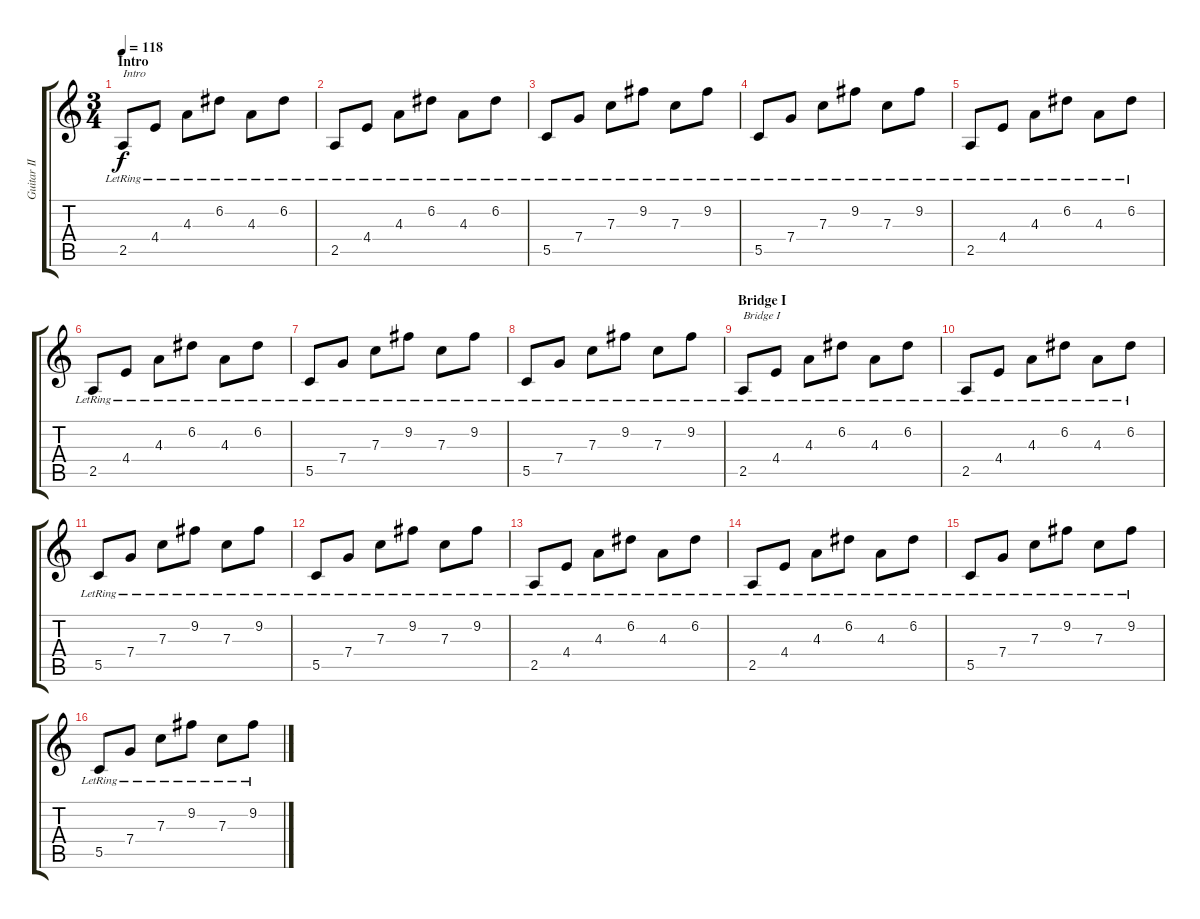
\track ("Guitar II [Brent Hinds]" "Guitar II ") {instrument distortionguitar}
\staff {score tabs}
\tuning (D4 A3 F3 C3 G2 D2) {hide}
\ts (3 4)
\section ("" "Intro")
\tempo 118
\clef g2
\ks c
2.5{lr}.8{txt "Intro" dy f instrument distortionguitar} 4.4{lr}.8 4.3{lr}.8 6.2{lr}.8 4.3{lr}.8 6.2{lr}.8 |
2.5{lr}.8 4.4{lr}.8 4.3{lr}.8 6.2{lr}.8 4.3{lr}.8 6.2{lr}.8 |
5.5{lr}.8 7.4{lr}.8 7.3{lr}.8 9.2{lr}.8 7.3{lr}.8 9.2{lr}.8 |
5.5{lr}.8 7.4{lr}.8 7.3{lr}.8 9.2{lr}.8 7.3{lr}.8 9.2{lr}.8 |
2.5{lr}.8 4.4{lr}.8 4.3{lr}.8 6.2{lr}.8 4.3{lr}.8 6.2{lr}.8 |
2.5{lr}.8 4.4{lr}.8 4.3{lr}.8 6.2{lr}.8 4.3{lr}.8 6.2{lr}.8 |
5.5{lr}.8 7.4{lr}.8 7.3{lr}.8 9.2{lr}.8 7.3{lr}.8 9.2{lr}.8 |
5.5{lr}.8 7.4{lr}.8 7.3{lr}.8 9.2{lr}.8 7.3{lr}.8 9.2{lr}.8 |
\section ("" "Bridge I")
2.5{lr}.8{txt "Bridge I"} 4.4{lr}.8 4.3{lr}.8 6.2{lr}.8 4.3{lr}.8 6.2{lr}.8 |
2.5{lr}.8 4.4{lr}.8 4.3{lr}.8 6.2{lr}.8 4.3{lr}.8 6.2{lr}.8 |
5.5{lr}.8 7.4{lr}.8 7.3{lr}.8 9.2{lr}.8 7.3{lr}.8 9.2{lr}.8 |
5.5{lr}.8 7.4{lr}.8 7.3{lr}.8 9.2{lr}.8 7.3{lr}.8 9.2{lr}.8 |
2.5{lr}.8 4.4{lr}.8 4.3{lr}.8 6.2{lr}.8 4.3{lr}.8 6.2{lr}.8 |
2.5{lr}.8 4.4{lr}.8 4.3{lr}.8 6.2{lr}.8 4.3{lr}.8 6.2{lr}.8 |
5.5{lr}.8 7.4{lr}.8 7.3{lr}.8 9.2{lr}.8 7.3{lr}.8 9.2{lr}.8 |
5.5{lr}.8 7.4{lr}.8 7.3{lr}.8 9.2{lr}.8 7.3{lr}.8 9.2{lr}.8
